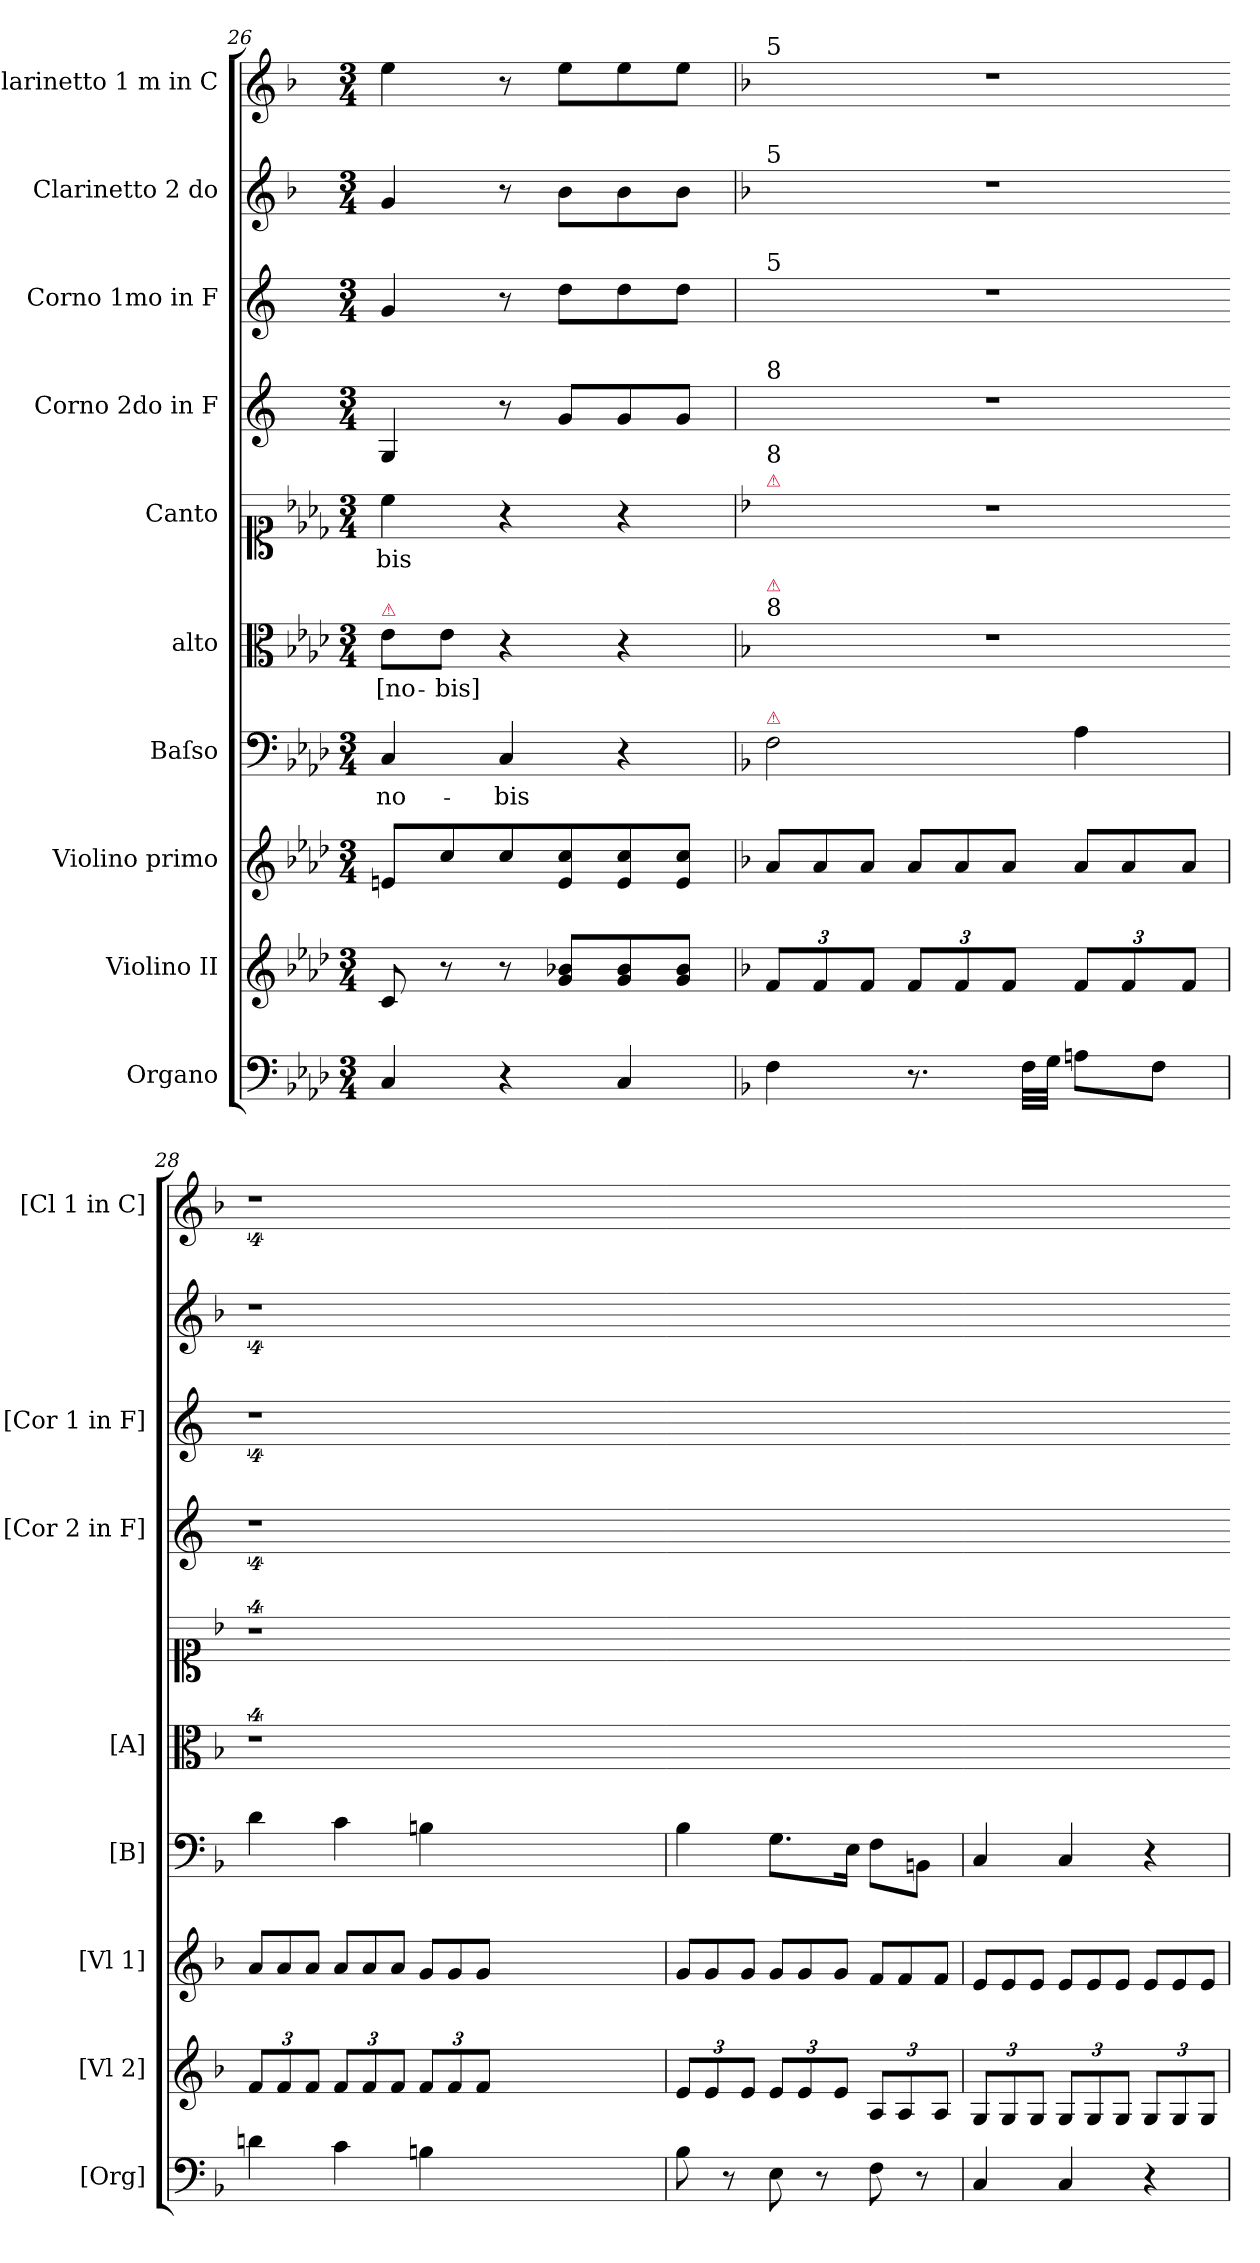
**kern	**kern	**kern	**kern	**text	**kern	**text	**kern	**text	**kern	**kern	**kern	**kern
*part10	*part9	*part8	*part7	*part7	*part6	*part6	*part5	*part5	*part4	*part3	*part2	*part1
*staff10	*staff9	*staff8	*staff7	*staff7	*staff6	*staff6	*staff5	*staff5	*staff4	*staff3	*staff2	*staff1
*I"Organo	*I"Violino II	*I"Violino primo	*I"Baſso	*	*I"alto	*	*I"Canto	*	*I"Corno 2do in F	*I"Corno 1mo in F	*I"Clarinetto 2 do	*I"Clarinetto 1 m in C
*I'[Org]	*I'[Vl 2]	*I'[Vl 1]	*I'[B]	*	*I'[A]	*	*	*	*I'[Cor 2 in F]	*I'[Cor 1 in F]	*	*I'[Cl 1 in C]
*clefF4	*clefG2	*clefG2	*clefF4	*	*clefC3	*	*clefC1	*	*clefG2	*clefG2	*clefG2	*clefG2
*	*	*	*	*	*	*	*	*	*ITrd4c7	*ITrd4c7	*	*
*k[b-e-a-d-]	*k[b-e-a-d-]	*k[b-e-a-d-]	*k[b-e-a-d-]	*	*k[b-e-a-d-]	*	*k[b-e-a-d-]	*	*k[b-]	*k[b-]	*k[b-]	*k[b-]
*M3/4	*M3/4	*M3/4	*M3/4	*	*M3/4	*	*M3/4	*	*M3/4	*M3/4	*M3/4	*M3/4
=26	=26	=26	=26	=26	=26	=26	=26	=26	=26	=26	=26	=26
!	!	!	!	!	!LO:TX:a:color=crimson:t=⚠	!	!	!	!	!	!	!
4C/	8c/	8en/L	4C/	no-	8e-\L	[no-	4cc\	-bis	4C/	4c/	4g/	4ee\
.	8r	8cc/	.	.	8e-\J	-bis]	.	.	.	.	.	.
4r	8r	8cc/	4C/	-bis	4r	.	4r	.	8r	8r	8r	8r
.	8g/ 8b-X/L	8e/ 8cc/	.	.	.	.	.	.	8c/L	8g\L	8b-\L	8ee\L
4C/	8g/ 8b-/	8e/ 8cc/	4r	.	4r	.	4r	.	8c/	8g\	8b-\	8ee\
.	8g/ 8b-/J	8e/ 8cc/J	.	.	.	.	.	.	8c/J	8g\J	8b-\J	8ee\J
=27	=27	=27	=27	=27	=27	=27	=27	=27	=27	=27	=27	=27
*k[b-]	*k[b-]	*k[b-]	*k[b-]	*	*k[b-]	*	*k[b-]	*	*k[b-]	*k[b-]	*k[b-]	*k[b-]
*	*	*Xtuplet	*	*	*	*	*	*	*	*	*	*
!	!	!	!	!	!	!	!	!	!	!	!	!LO:TX:a:t=5
!	!	!	!	!	!	!	!	!	!	!	!LO:TX:a:t=5	!
!	!	!	!	!	!	!	!	!	!	!LO:TX:a:t=5	!	!
!	!	!	!	!	!	!	!	!	!LO:TX:a:t=8	!	!	!
!	!	!	!	!	!	!	!LO:TX:a:color=crimson:t=⚠	!	!	!	!	!
!	!	!	!	!	!	!	!LO:TX:a:t=8	!	!	!	!	!
!	!	!	!	!	!LO:TX:a:t=8	!	!	!	!	!	!	!
!	!	!	!	!	!LO:TX:a:color=crimson:t=⚠	!	!	!	!	!	!	!
!	!	!	!LO:TX:a:color=crimson:t=⚠	!	!	!	!	!	!	!	!	!
4F\	12f/L	12a/L	2F\	.	2.r	.	2.r	.	2.r	2.r	2.r	2.r
.	12f/	12a/	.	.	.	.	.	.	.	.	.	.
.	12f/J	12a/J	.	.	.	.	.	.	.	.	.	.
8.r	12f/L	12a/L	.	.	.	.	.	.	.	.	.	.
.	12f/	12a/	.	.	.	.	.	.	.	.	.	.
.	12f/J	12a/J	.	.	.	.	.	.	.	.	.	.
32F\LLL	.	.	.	.	.	.	.	.	.	.	.	.
32G\JJJ	.	.	.	.	.	.	.	.	.	.	.	.
8An\L	12f/L	12a/L	4A\	.	.	.	.	.	.	.	.	.
.	12f/	12a/	.	.	.	.	.	.	.	.	.	.
8F\J	.	.	.	.	.	.	.	.	.	.	.	.
.	12f/J	12a/J	.	.	.	.	.	.	.	.	.	.
=28	=28	=28	=28	=28-	=28-	=28-	=28-	=28-	=28-	=28-	=28-	=28-
4dn\	12f/L	12a/L	4d\	.	4%9r	.	4%9r	.	4%9r	4%9r	4%9r	4%9r
.	12f/	12a/	.	.	.	.	.	.	.	.	.	.
.	12f/J	12a/J	.	.	.	.	.	.	.	.	.	.
4c\	12f/L	12a/L	4c\	.	.	.	.	.	.	.	.	.
.	12f/	12a/	.	.	.	.	.	.	.	.	.	.
.	12f/J	12a/J	.	.	.	.	.	.	.	.	.	.
4Bn\	12f/L	12g/L	4Bn\	.	.	.	.	.	.	.	.	.
.	12f/	12g/	.	.	.	.	.	.	.	.	.	.
.	12f/J	12g/J	.	.	.	.	.	.	.	.	.	.
1.ryy	1.ryy	1.ryy	1.ryy	.	.	.	.	.	.	.	.	.
=29	=29	=29	=29	=29-	=29-	=29-	=29-	=29-	=29-	=29-	=29-	=29-
8B-\	12e/L	12g/L	4B-\	.	2.ryy	.	2.ryy	.	2.ryy	2.ryy	2.ryy	2.ryy
.	12e/	12g/	.	.	.	.	.	.	.	.	.	.
8r	.	.	.	.	.	.	.	.	.	.	.	.
.	12e/J	12g/J	.	.	.	.	.	.	.	.	.	.
8E\	12e/L	12g/L	8.G\L	.	.	.	.	.	.	.	.	.
.	12e/	12g/	.	.	.	.	.	.	.	.	.	.
8r	.	.	.	.	.	.	.	.	.	.	.	.
.	12e/J	12g/J	.	.	.	.	.	.	.	.	.	.
.	.	.	16E\Jk	.	.	.	.	.	.	.	.	.
8F\	12A/L	12f/L	8F\L	.	.	.	.	.	.	.	.	.
.	12A/	12f/	.	.	.	.	.	.	.	.	.	.
8r	.	.	8BBn\J	.	.	.	.	.	.	.	.	.
.	12A/J	12f/J	.	.	.	.	.	.	.	.	.	.
=30	=30	=30	=30	=30-	=30-	=30-	=30-	=30-	=30-	=30-	=30-	=30-
4C/	12G/L	12e/L	4C/	.	2.ryy	.	2.ryy	.	2.ryy	2.ryy	2.ryy	2.ryy
.	12G/	12e/	.	.	.	.	.	.	.	.	.	.
.	12G/J	12e/J	.	.	.	.	.	.	.	.	.	.
4C/	12G/L	12e/L	4C/	.	.	.	.	.	.	.	.	.
.	12G/	12e/	.	.	.	.	.	.	.	.	.	.
.	12G/J	12e/J	.	.	.	.	.	.	.	.	.	.
4r	12G/L	12e/L	4r	.	.	.	.	.	.	.	.	.
.	12G/	12e/	.	.	.	.	.	.	.	.	.	.
.	12G/J	12e/J	.	.	.	.	.	.	.	.	.	.
=	=	=	=	=-	=-	=-	=-	=-	=-	=-	=-	=-
*-	*-	*-	*-	*-	*-	*-	*-	*-	*-	*-	*-	*-
